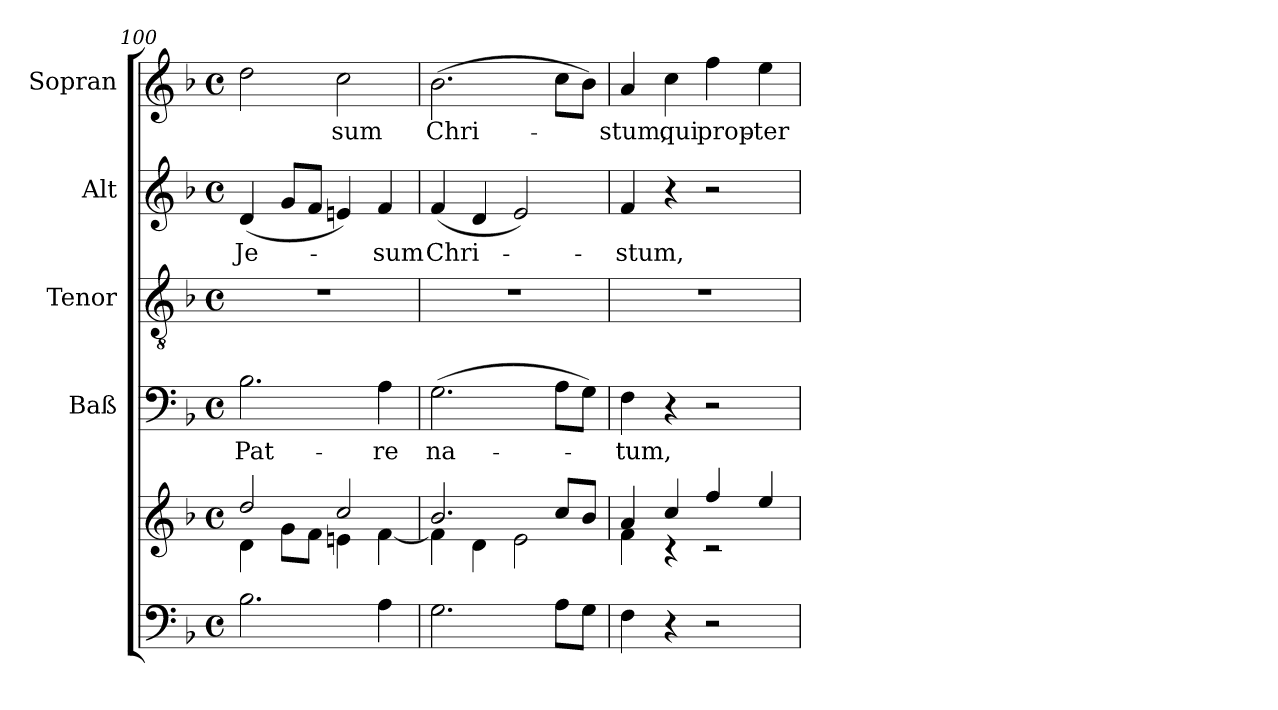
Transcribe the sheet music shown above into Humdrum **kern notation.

**kern	**kern	**kern	**text	**kern	**kern	**text	**kern	**text
*part5	*part5	*part4	*part4	*part3	*part2	*part2	*part1	*part1
*staff6	*staff5	*staff4	*staff4	*staff3	*staff2	*staff2	*staff1	*staff1
*	*	*I"Baß	*	*I"Tenor	*I"Alt	*	*I"Sopran	*
*	*	*I'Baß	*	*I'Ten	*I'Alt	*	*I'Sop	*
*clefF4	*clefG2	*clefF4	*	*clefGv2	*clefG2	*	*clefG2	*
*k[b-]	*k[b-]	*k[b-]	*	*k[b-]	*k[b-]	*	*k[b-]	*
*F:	*F:	*F:	*	*F:	*F:	*	*F:	*
*M4/4	*M4/4	*M4/4	*	*M4/4	*M4/4	*	*M4/4	*
*met(c)	*met(c)	*met(c)	*	*met(c)	*met(c)	*	*met(c)	*
=100	=100	=100	=100	=100	=100	=100	=100	=100
*	*^	*	*	*	*	*	*	*
!	!	!	!	!LO:LY:b	!	!	!LO:LY:b	!	!
2.B-\	2dd/	4d\	2.B-\	Pat-	1r	(<4d/	Je-	2dd\	.
.	.	8g\L	.	.	.	8g/L	.	.	.
.	.	8f\J	.	.	.	8f/J	.	.	.
!	!	!	!	!	!	!	!	!	!LO:LY:b
.	2cc/	4en\	.	.	.	4en/)	.	2cc\	-sum
!	!	!	!	!LO:LY:b	!	!	!LO:LY:b	!	!
4A\	.	[<4f\	4A\	-re	.	4f/	-sum	.	.
=101	=101	=101	=101	=101	=101	=101	=101	=101	=101
!	!	!	!	!LO:LY:b	!	!	!LO:LY:b	!	!LO:LY:b
2.G\	2.b-/	4f\]	(>2.G\	na-	1r	(<4f/	Chri-	(>2.b-\	Chri-
.	.	4d\	.	.	.	4d/	.	.	.
.	.	2e\	.	.	.	2e/)	.	.	.
8A\L	8cc/L	.	8A\L	.	.	.	.	8cc\L	.
8G\J	8b-/J	.	8G\J)	.	.	.	.	8b-\J)	.
=102	=102	=102	=102	=102	=102	=102	=102	=102	=102
!	!	!	!	!LO:LY:b	!	!	!LO:LY:b	!	!LO:LY:b
4F\	4a/	4f\	4F\	-tum,	1r	4f/	-stum,	4a/	-stum,
!	!	!	!	!	!	!	!	!	!LO:LY:b
4r	4cc/	4rc	4r	.	.	4r	.	4cc\	qui
!	!	!	!	!	!	!	!	!	!LO:LY:b
2r	4ff/	2rc	2r	.	.	2r	.	4ff\	prop-
!	!	!	!	!	!	!	!	!	!LO:LY:b
.	4ee/	.	.	.	.	.	.	4ee\	-ter
*	*v	*v	*	*	*	*	*	*	*
=	=	=	=	=	=	=	=	=
*-	*-	*-	*-	*-	*-	*-	*-	*-
